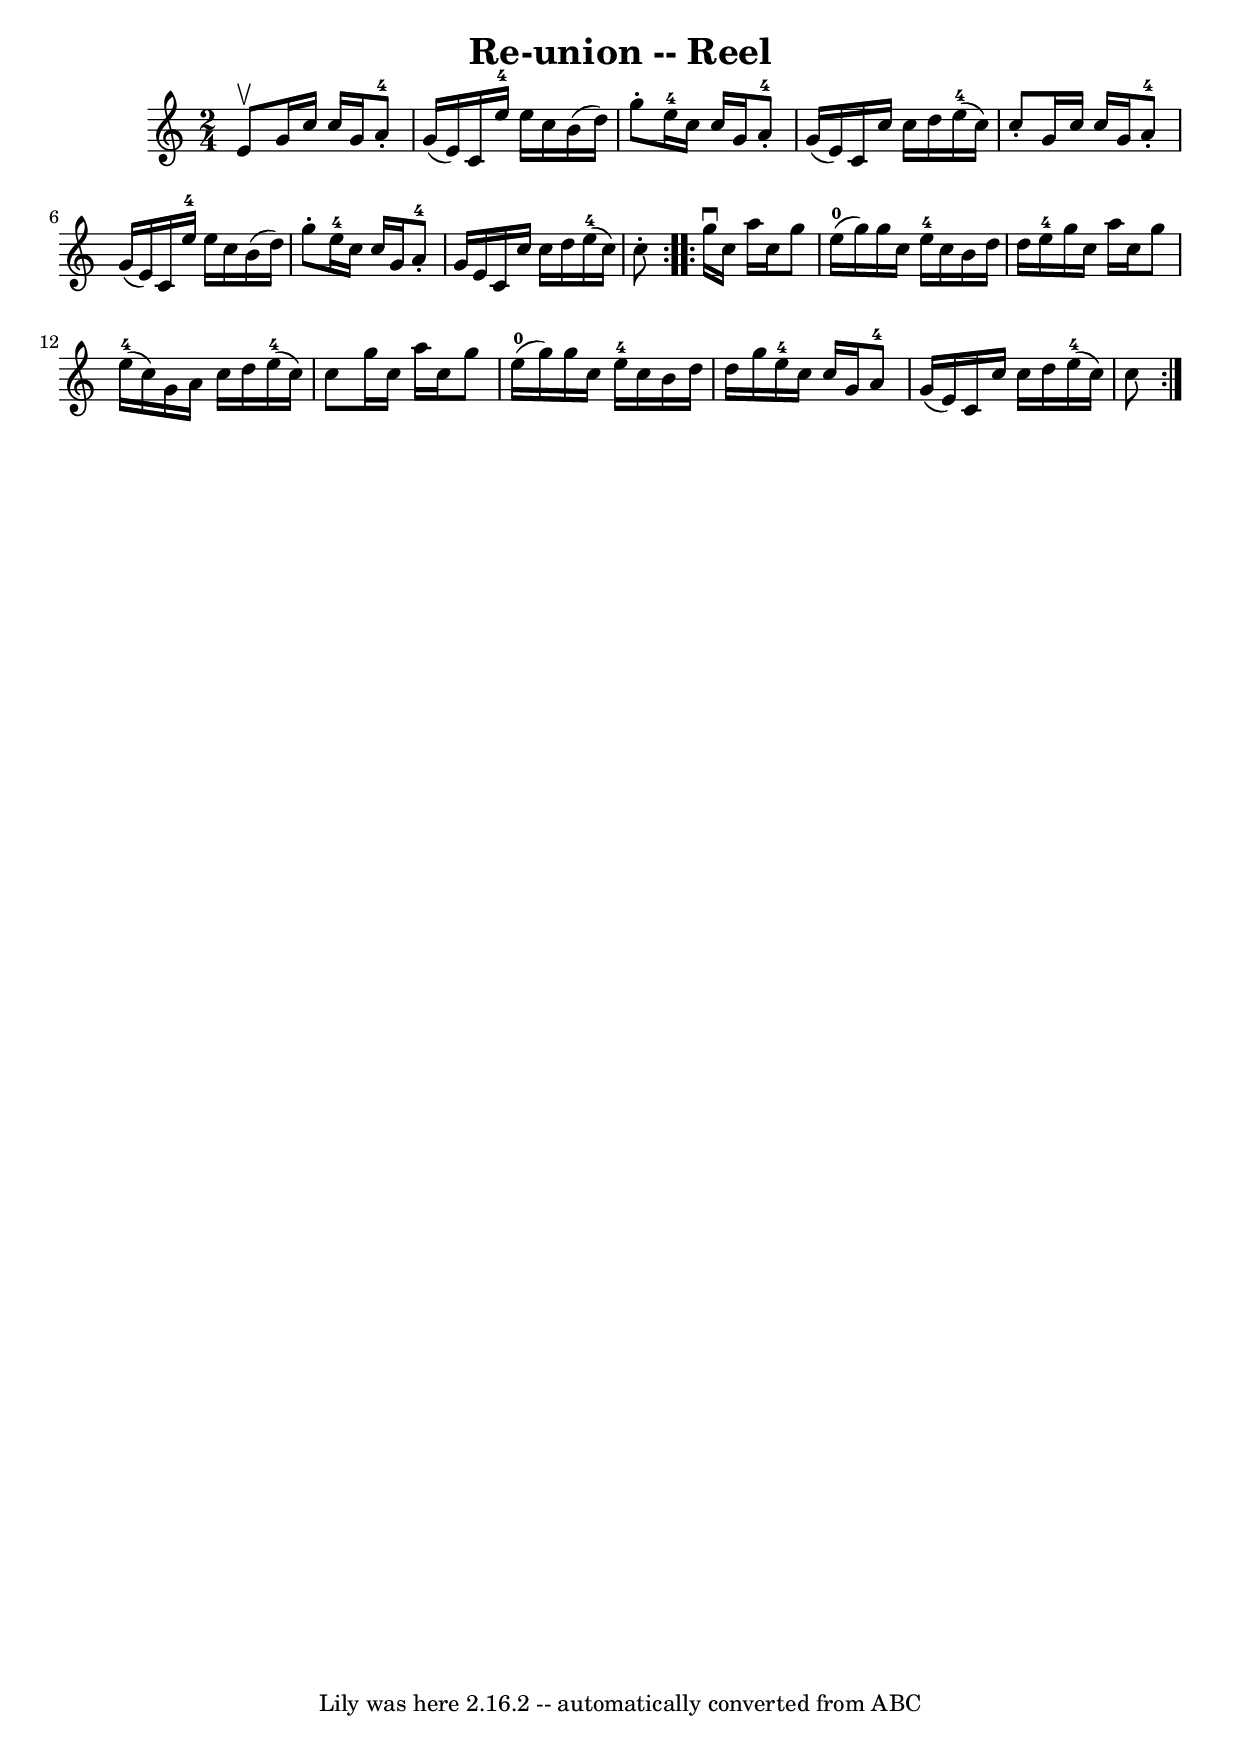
\version "2.7.40"
\include "Mammoth.ily"
\header {
	%% book = "Ryan's Mammoth Collection"
	crossRefNumber = "1"
	footnotes = "\\\\288"
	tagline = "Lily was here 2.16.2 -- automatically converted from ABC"
	title = "Re-union -- Reel"
}
voicedefault =  {


\repeat volta 2 {
\time 2/4 
\key c \major e'8^\upbow |
 g'16 c''16 c''16    
g'16 a'8-4-. g'16 (e'16)   |
 c'16 e''16-4   
e''16 c''16 b'16 (d''16) g''8 -.   |
 e''16-4   
c''16 c''16 g'16 a'8-4-. g'16 (e'16)   |
       
c'16 c''16 c''16 d''16 e''16-4(c''16) c''8 -.   
|
 g'16 c''16 c''16 g'16 a'8-4-. g'16 (e'16) 
  |
 c'16 e''16-4 e''16 c''16 b'16 (d''16) g''8 
-.   |
 e''16-4 c''16 c''16 g'16 a'8-4-. g'16    
e'16    |
 c'16 c''16 c''16 d''16 e''16-4(c''16 
) c''8 -.   }     \repeat volta 2 { g''16^\downbow c''16 a''16    
c''16 g''8 e''16-0(g''16)   |
 g''16 c''16 e''16 
-4 c''16 b'16 d''16 d''16 e''16-4   |
 g''16    
c''16 a''16 c''16 g''8 e''16-4(c''16)   |
       
g'16 a'16 c''16 d''16 e''16-4(c''16) c''8    |
  
 g''16 c''16 a''16 c''16 g''8 e''16-0(g''16)   
|
 g''16 c''16 e''16-4 c''16 b'16 d''16 d''16    
g''16    |
 e''16-4 c''16 c''16 g'16 a'8-4 g'16 
(e'16)   |
 c'16 c''16 c''16 d''16 e''16-4(
 c''16) c''8    }   
}

\score{
    <<

	\context Staff="default"
	{
	    \voicedefault 
	}

    >>
	\layout {
	}
	\midi {}
}
